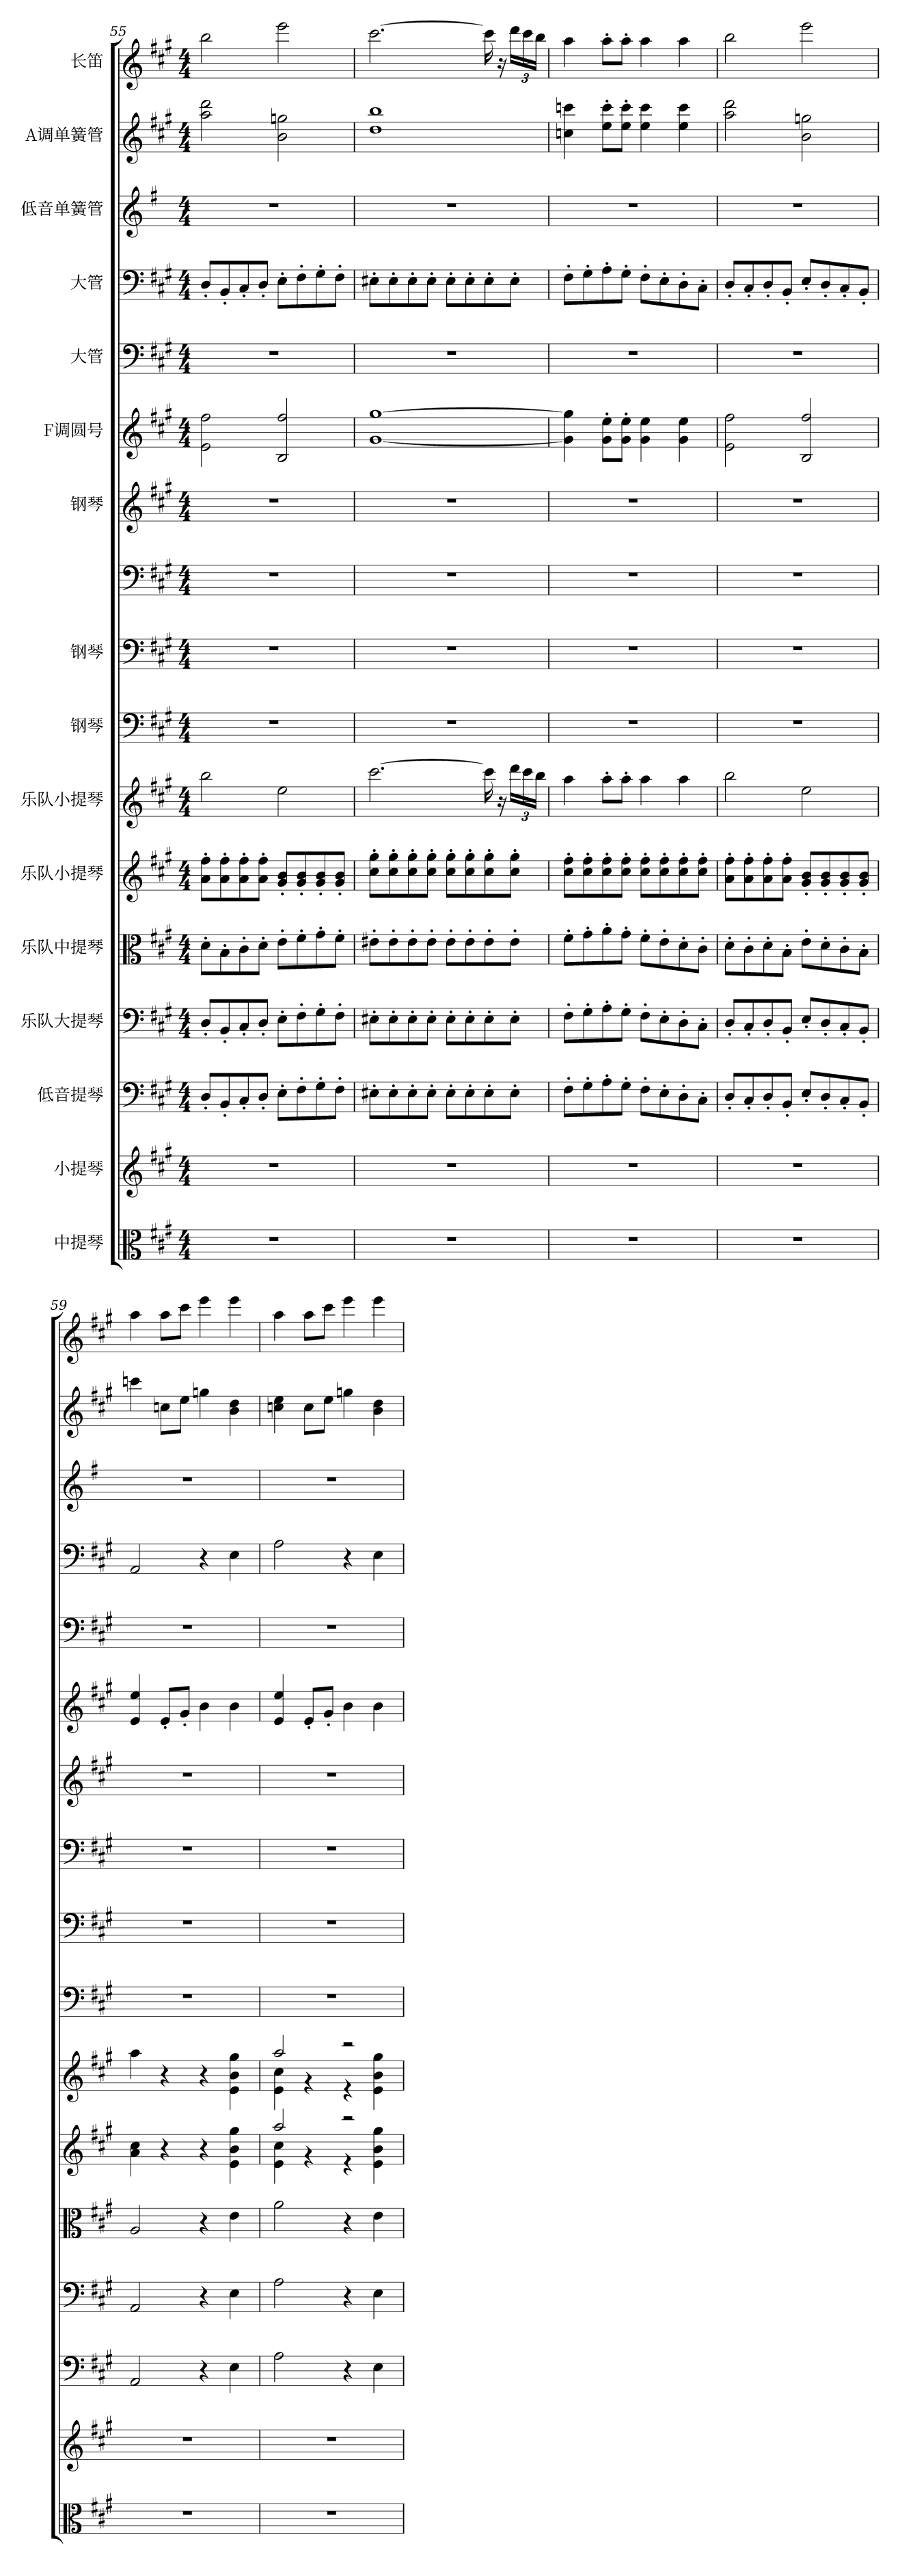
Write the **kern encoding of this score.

**kern	**kern	**kern	**kern	**kern	**kern	**kern	**kern	**kern	**kern	**kern	**kern	**kern	**kern	**kern	**kern	**kern
*part16	*part15	*part14	*part13	*part12	*part11	*part10	*part9	*part8	*part8	*part7	*part6	*part5	*part4	*part3	*part2	*part1
*staff17	*staff16	*staff15	*staff14	*staff13	*staff12	*staff11	*staff10	*staff9	*staff8	*staff7	*staff6	*staff5	*staff4	*staff3	*staff2	*staff1
*I"中提琴	*I"小提琴	*I"低音提琴	*I"乐队大提琴	*I"乐队中提琴	*I"乐队小提琴	*I"乐队小提琴	*I"钢琴	*I"钢琴	*	*I"钢琴	*I"F调圆号	*I"大管	*I"大管	*I"低音单簧管	*I"A调单簧管	*I"长笛
*clefC3	*clefG2	*clefF4	*clefF4	*clefC3	*clefG2	*clefG2	*clefF4	*clefF4	*clefF4	*clefG2	*clefG2	*clefF4	*clefF4	*clefG2	*clefG2	*clefG2
*	*	*ITrd7c12	*	*	*	*	*	*	*	*	*ITrd4c7	*	*	*ITrd8c14	*ITrd2c3	*
*k[f#c#g#]	*k[f#c#g#]	*k[f#c#g#]	*k[f#c#g#]	*k[f#c#g#]	*k[f#c#g#]	*k[f#c#g#]	*k[f#c#g#]	*k[f#c#g#]	*k[f#c#g#]	*k[f#c#g#]	*k[f#c#]	*k[f#c#g#]	*k[f#c#g#]	*k[f#]	*k[f#c#g#d#a#e#]	*k[f#c#g#]
*M4/4	*M4/4	*M4/4	*M4/4	*M4/4	*M4/4	*M4/4	*M4/4	*M4/4	*M4/4	*M4/4	*M4/4	*M4/4	*M4/4	*M4/4	*M4/4	*M4/4
=55	=55	=55	=55	=55	=55	=55	=55	=55	=55	=55	=55	=55	=55	=55	=55	=55
1r	1r	8DD'/L	8D'/L	8d'\L	8a\' 8ff#\'L	2bb\	1r	1r	1r	1r	2A\ 2b\	1r	8D'/L	1r	2ff#\ 2bb\	2bb\
.	.	8BBB'/	8BB'/	8B'\	8a\' 8ff#\'	.	.	.	.	.	.	.	8BB'/	.	.	.
.	.	8CC#'/	8C#'/	8c#'\	8a\' 8ff#\'	.	.	.	.	.	.	.	8C#'/	.	.	.
.	.	8DD'/J	8D'/J	8d'\J	8a\' 8ff#\'J	.	.	.	.	.	.	.	8D'/J	.	.	.
.	.	8EE'\L	8E'\L	8e'\L	8g#/' 8b/'L	2ee\	.	.	.	.	2E/ 2b/	.	8E'\L	.	2g#\ 2een\	2eee\
.	.	8FF#'\	8F#'\	8f#'\	8g#/' 8b/'	.	.	.	.	.	.	.	8F#'\	.	.	.
.	.	8GG#'\	8G#'\	8g#'\	8g#/' 8b/'	.	.	.	.	.	.	.	8G#'\	.	.	.
.	.	8FF#'\J	8F#'\J	8f#'\J	8g#/' 8b/'J	.	.	.	.	.	.	.	8F#'\J	.	.	.
=56	=56	=56	=56	=56	=56	=56	=56	=56	=56	=56	=56	=56	=56	=56	=56	=56
1r	1r	8EE#X'\L	8E#X'\L	8e#X'\L	8cc#\' 8gg#\'L	[2.ccc#\	1r	1r	1r	1r	[1c# [1cc#	1r	8E#X'\L	1r	1b 1gg#	[2.ccc#\
.	.	8EE#'\	8E#'\	8e#'\	8cc#\' 8gg#\'	.	.	.	.	.	.	.	8E#'\	.	.	.
.	.	8EE#'\	8E#'\	8e#'\	8cc#\' 8gg#\'	.	.	.	.	.	.	.	8E#'\	.	.	.
.	.	8EE#'\J	8E#'\J	8e#'\J	8cc#\' 8gg#\'J	.	.	.	.	.	.	.	8E#'\J	.	.	.
.	.	8EE#'\L	8E#'\L	8e#'\L	8cc#\' 8gg#\'L	.	.	.	.	.	.	.	8E#'\L	.	.	.
.	.	8EE#'\	8E#'\	8e#'\	8cc#\' 8gg#\'	.	.	.	.	.	.	.	8E#'\	.	.	.
.	.	8EE#'\	8E#'\	8e#'\	8cc#\' 8gg#\'	16ccc#\]	.	.	.	.	.	.	8E#'\	.	.	16ccc#\]
.	.	.	.	.	.	16r	.	.	.	.	.	.	.	.	.	16r
*	*	*	*	*	*	*Xbrackettup	*	*	*	*	*	*	*	*	*	*Xbrackettup
.	.	8EE#'\J	8E#'\J	8e#'\J	8cc#\' 8gg#\'J	24ddd\LL	.	.	.	.	.	.	8E#'\J	.	.	24ddd\LL
.	.	.	.	.	.	24ccc#\	.	.	.	.	.	.	.	.	.	24ccc#\
.	.	.	.	.	.	24bb\JJ	.	.	.	.	.	.	.	.	.	24bb\JJ
=57	=57	=57	=57	=57	=57	=57	=57	=57	=57	=57	=57	=57	=57	=57	=57	=57
1r	1r	8FF#'\L	8F#'\L	8f#'\L	8cc#\' 8ff#\'L	4aa\	1r	1r	1r	1r	4c#\] 4cc#\]	1r	8F#'\L	1r	4an\ 4aan\	4aa\
.	.	8GG#'\	8G#'\	8g#'\	8cc#\' 8ff#\'	.	.	.	.	.	.	.	8G#'\	.	.	.
.	.	8AA'\	8A'\	8a'\	8cc#\' 8ff#\'	8aa'\L	.	.	.	.	8c#\' 8a\'L	.	8A'\	.	8cc#\' 8aa\'L	8aa'\L
.	.	8GG#'\J	8G#'\J	8g#'\J	8cc#\' 8ff#\'J	8aa'\J	.	.	.	.	8c#\' 8a\'J	.	8G#'\J	.	8cc#\' 8aa\'J	8aa'\J
.	.	8FF#'\L	8F#'\L	8f#'\L	8cc#\' 8ff#\'L	4aa\	.	.	.	.	4c#\ 4a\	.	8F#'\L	.	4cc#\ 4aa\	4aa\
.	.	8EE'\	8E'\	8e'\	8cc#\' 8ff#\'	.	.	.	.	.	.	.	8E'\	.	.	.
.	.	8DD'\	8D'\	8d'\	8cc#\' 8ff#\'	4aa\	.	.	.	.	4c#\ 4a\	.	8D'\	.	4cc#\ 4aa\	4aa\
.	.	8CC#'\J	8C#'\J	8c#'\J	8cc#\' 8ff#\'J	.	.	.	.	.	.	.	8C#'\J	.	.	.
!!LO:PB:g=z
=58	=58	=58	=58	=58	=58	=58	=58	=58	=58	=58	=58	=58	=58	=58	=58	=58
1r	1r	8DD'/L	8D'/L	8d'\L	8a\' 8ff#\'L	2bb\	1r	1r	1r	1r	2A\ 2b\	1r	8D'/L	1r	2ff#\ 2bb\	2bb\
.	.	8CC#'/	8C#'/	8c#'\	8a\' 8ff#\'	.	.	.	.	.	.	.	8C#'/	.	.	.
.	.	8DD'/	8D'/	8d'\	8a\' 8ff#\'	.	.	.	.	.	.	.	8D'/	.	.	.
.	.	8BBB'/J	8BB'/J	8B'\J	8a\' 8ff#\'J	.	.	.	.	.	.	.	8BB'/J	.	.	.
.	.	8EE'/L	8E'/L	8e'\L	8g#/' 8b/'L	2ee\	.	.	.	.	2E/ 2b/	.	8E'/L	.	2g#\ 2een\	2eee\
.	.	8DD'/	8D'/	8d'\	8g#/' 8b/'	.	.	.	.	.	.	.	8D'/	.	.	.
.	.	8CC#'/	8C#'/	8c#'\	8g#/' 8b/'	.	.	.	.	.	.	.	8C#'/	.	.	.
.	.	8BBB'/J	8BB'/J	8B'\J	8g#/' 8b/'J	.	.	.	.	.	.	.	8BB'/J	.	.	.
=59	=59	=59	=59	=59	=59	=59	=59	=59	=59	=59	=59	=59	=59	=59	=59	=59
*	*	*	*	*	*	*	*	*	*	*	*	*	*	*	*	*MM252
1r	1r	2AAA/	2AA/	2A/	4a\ 4cc#\	4aa\	1r	1r	1r	1r	4A/ 4a/	1r	2AA/	1r	4aan\	4aa\
.	.	.	.	.	4r	4r	.	.	.	.	8A'/L	.	.	.	8an\L	8aa\L
.	.	.	.	.	.	.	.	.	.	.	8c#'/J	.	.	.	8cc#\J	8ccc#\J
.	.	4r	4r	4r	4r	4r	.	.	.	.	4e\	.	4r	.	4een\	4eee\
.	.	4EE\	4E\	4e\	4e\ 4b\ 4gg#\	4e\ 4b\ 4gg#\	.	.	.	.	4e\	.	4E\	.	4g#\ 4b\	4eee\
=60	=60	=60	=60	=60	=60	=60	=60	=60	=60	=60	=60	=60	=60	=60	=60	=60
*	*	*	*	*	*^	*^	*	*	*	*	*	*	*	*	*	*
1r	1r	2AA\	2A\	2a\	2aa/	4e\ 4cc#\	2aa/	4e\ 4cc#\	1r	1r	1r	1r	4A/ 4a/	1r	2A\	1r	4an\ 4cc#\	4aa\
.	.	.	.	.	.	4r	.	4r	.	.	.	.	8A'/L	.	.	.	8a\L	8aa\L
.	.	.	.	.	.	.	.	.	.	.	.	.	8c#'/J	.	.	.	8cc#\J	8ccc#\J
.	.	4r	4r	4r	2r	4r	2r	4r	.	.	.	.	4e\	.	4r	.	4een\	4eee\
.	.	4EE\	4E\	4e\	.	4e\ 4b\ 4gg#\	.	4e\ 4b\ 4gg#\	.	.	.	.	4e\	.	4E\	.	4g#\ 4b\	4eee\
*	*	*	*	*	*v	*v	*	*	*	*	*	*	*	*	*	*	*	*
*	*	*	*	*	*	*v	*v	*	*	*	*	*	*	*	*	*	*
=	=	=	=	=	=	=	=	=	=	=	=	=	=	=	=	=
*-	*-	*-	*-	*-	*-	*-	*-	*-	*-	*-	*-	*-	*-	*-	*-	*-
